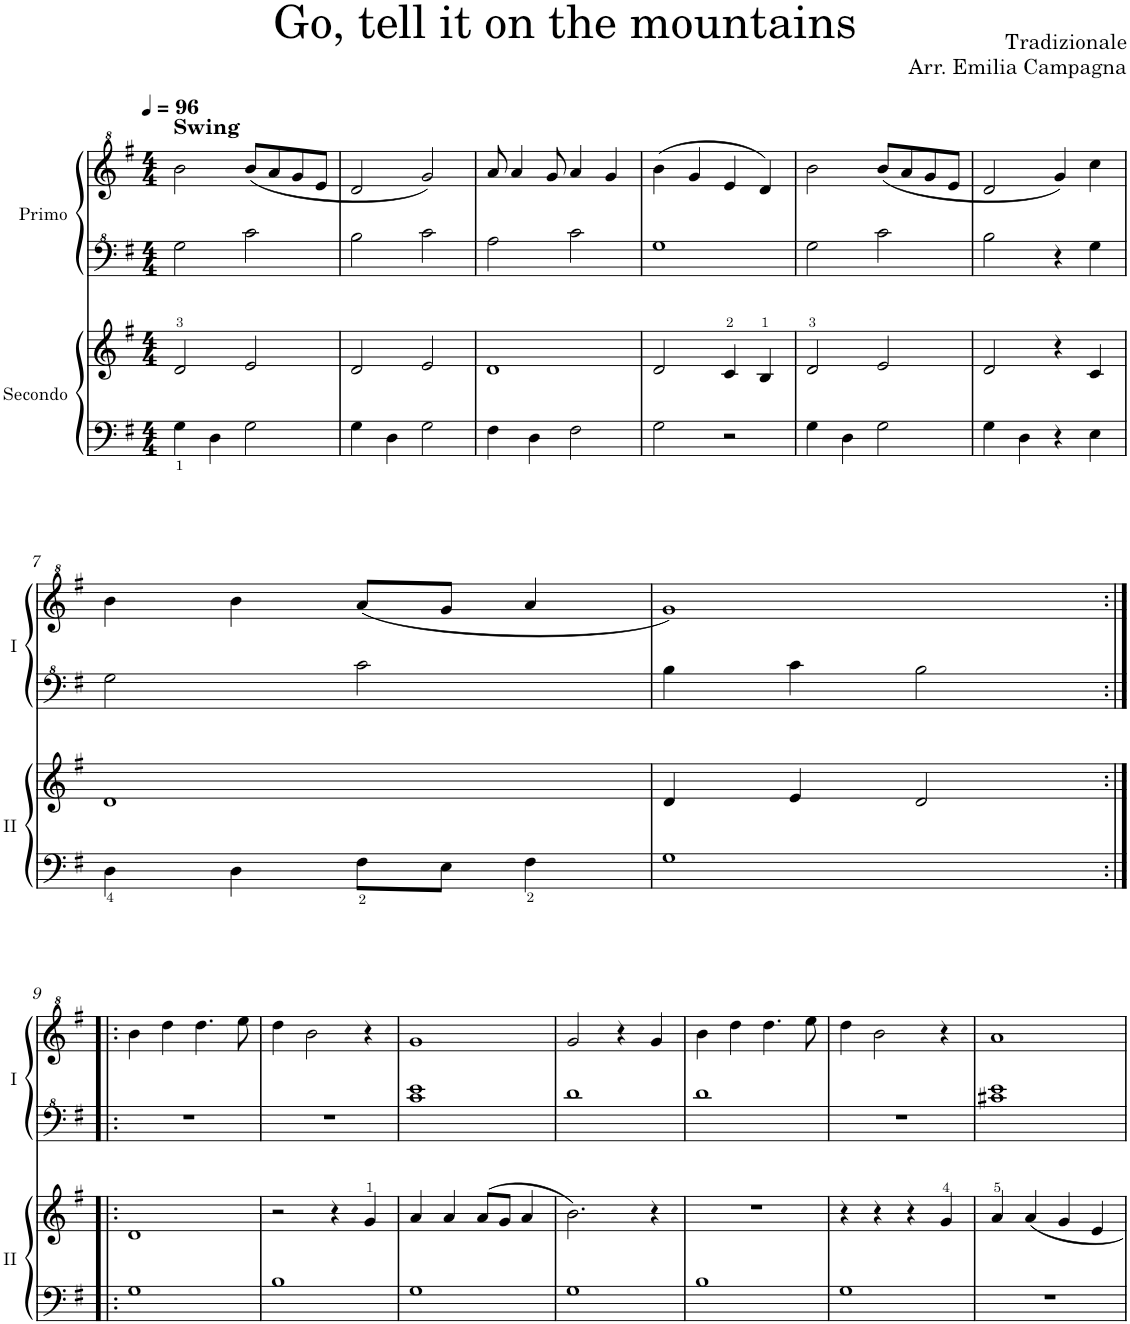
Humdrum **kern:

**kern	**kern	**kern	**kern
*part2	*part2	*part1	*part1
*staff4	*staff3	*staff2	*staff1
*I"Secondo	*	*I"Primo	*
*clefF4	*clefG2	*clefF^4	*clefG^2
*k[f#]	*k[f#]	*k[f#]	*k[f#]
*M4/4	*M4/4	*M4/4	*M4/4
*MM96	*MM96	*MM96	*MM96
=1	=1	=1	=1
!	!	!	!LO:TX:a:B:t=Swing
4G\	2d/	2g\	2bb\
4D\	.	.	.
2G\	2e/	2cc\	(8bb/L
.	.	.	8aa/
.	.	.	8gg/
.	.	.	8ee/J
=2	=2	=2	=2
4G\	2d/	2b\	2dd/
4D\	.	.	.
2G\	2e/	2cc\	2gg/)
=3	=3	=3	=3
4F#\	1d	2a\	8aa/
.	.	.	4aa/
4D\	.	.	.
.	.	.	8gg/
2F#\	.	2cc\	4aa/
.	.	.	4gg/
=4	=4	=4	=4
2G\	2d/	1g	(4bb\
.	.	.	4gg/
2r	4c/	.	4ee/
.	4B/	.	4dd/)
=5	=5	=5	=5
4G\	2d/	2g\	2bb\
4D\	.	.	.
2G\	2e/	2cc\	(8bb/L
.	.	.	8aa/
.	.	.	8gg/
.	.	.	8ee/J
=6	=6	=6	=6
4G\	2d/	2b\	2dd/
4D\	.	.	.
4r	4r	4r	4gg/)
4E\	4c/	4g\	4ccc\
!!LO:LB:g=z
=7	=7	=7	=7
4D\	1d	2g\	4bb\
4D\	.	.	4bb\
8F#\L	.	2cc\	(8aa/L
8E\J	.	.	8gg/J
4F#\	.	.	4aa/
=8	=8	=8	=8
1G	4d/	4b\	1gg)
.	4e/	4cc\	.
.	2d/	2b\	.
!!LO:LB:g=z
=9:|!|:	=9:|!|:	=9:|!|:	=9:|!|:
1G	1d	1r	4bb\
.	.	.	4ddd\
.	.	.	4.ddd\
.	.	.	8eee\
=10	=10	=10	=10
1B	2r	1r	4ddd\
.	.	.	2bb\
.	4r	.	.
.	4g/	.	4r
=11	=11	=11	=11
1G	4a/	1cc 1ee	1gg
.	4a/	.	.
.	(8a/L	.	.
.	8g/J	.	.
.	4a/	.	.
=12	=12	=12	=12
1G	2.b\)	1dd	2gg/
.	.	.	4r
.	4r	.	4gg/
=13	=13	=13	=13
1B	1r	1dd	4bb\
.	.	.	4ddd\
.	.	.	4.ddd\
.	.	.	8eee\
=14	=14	=14	=14
1G	4r	1r	4ddd\
.	4r	.	2bb\
.	4r	.	.
.	4g/	.	4r
=15	=15	=15	=15
1r	4a/	1cc#X 1ee	1aa
.	4a/	.	.
.	4g/	.	.
.	4e/	.	.
=	=	=	=
*-	*-	*-	*-
